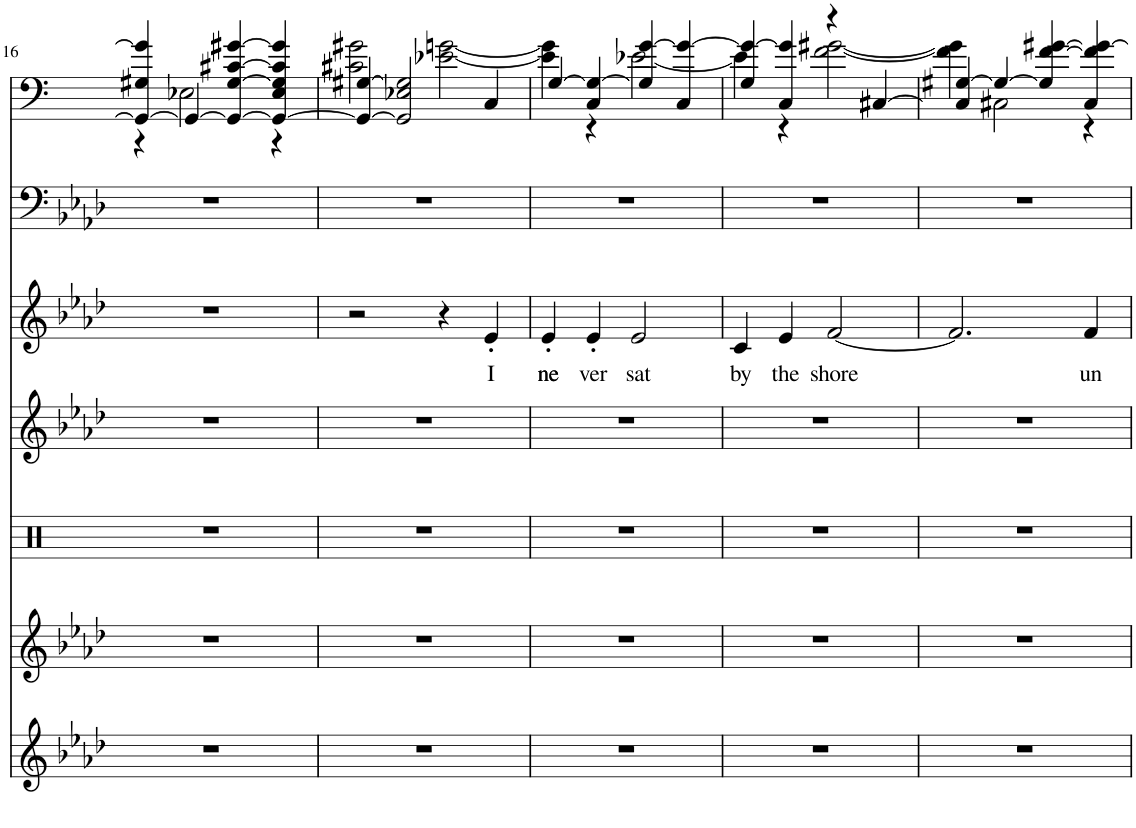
**kern	**kern	**kern	**kern	**kern	**text	**kern	**kern
*part7	*part6	*part5	*part4	*part3	*part3	*part2	*part1
*staff7	*staff6	*staff5	*staff4	*staff3	*staff3	*staff2	*staff1
*I"Taiko Drum	*I"Woodblock	*I"Percussion	*I"Overdrive Gtr	*I"Tenor Sax	*	*I"Fingered Bass	*I"Clean Guitar, untitled
*	*I'Wd Bl	*	*	*I'T Sax	*	*	*
!!LO:PB:g=z
*clefG2	*clefG2	*clefX	*clefG2	*clefG2	*	*clefF4	*clefF4
*	*	*	*	*Trd8c14	*	*	*
*k[b-e-a-d-]	*k[b-e-a-d-]	*k[]	*k[b-e-a-d-]	*k[b-e-a-d-]	*	*k[b-e-a-d-]	*k[b-e-a-d-]
*M4/4	*M4/4	*M4/4	*M4/4	*M4/4	*	*M4/4	*M4/4
=16	=16	=16	=16	=16	=16	=16	=16
*	*	*	*	*	*	*	*^
1r	1r	1r	1r	1r	.	1r	4GG#/_ 4G#X/ 4g#/]	4r
.	.	.	.	.	.	.	4GG#/_	2E-X\
.	.	.	.	.	.	.	4GG#/_ [4G#/ [4c#X/ [4g#X/	.
.	.	.	.	.	.	.	4GG#/_ 4E-/ 4G#/] 4c#/] 4g#/]	4r
=17	=17	=17	=17	=17	=17	=17	=17	=17
1r	1r	1r	1r	2r	.	1r	4GG#/_ [4G#X/	2c#X\ 2g#X\
.	.	.	.	.	.	.	2GG#/] 2E-X/ 2G#/]	.
.	.	.	.	4r	.	.	.	[2e-X\ [2gn\
!	!	!	!	!	!LO:LY:b	!	!	!
.	.	.	.	4e-'/	I	.	4C/	.
=18	=18	=18	=18	=18	=18	=18	=18	=18
!	!	!	!	!	!LO:LY:b	!	!	!
1r	1r	1r	1r	4e-'/	ne	1r	[4G/	4e-\] 4g\]
!	!	!	!	!	!LO:LY:b	!	!	!
.	.	.	.	4e-'/	ver	.	4C/ 4G/_	4r
!	!	!	!	!	!LO:LY:b	!	!	!
.	.	.	.	2e-/	sat	.	4G/] [4g/	[2e-X\
.	.	.	.	.	.	.	4C/ 4g/_	.
=19	=19	=19	=19	=19	=19	=19	=19	=19
!	!	!	!	!	!LO:LY:b	!	!	!
1r	1r	1r	1r	4c/	by	1r	4G/ 4g/_	4e-\]
!	!	!	!	!	!LO:LY:b	!	!	!
.	.	.	.	4e-/	the	.	4C/ 4g/]	4r
!	!	!	!	!	!LO:LY:b	!	!	!
.	.	.	.	[2f/	shore	.	4r	[2f\ [2g#X\
.	.	.	.	.	.	.	[4C#X/	.
=20	=20	=20	=20	=20	=20	=20	=20	=20
1r	1r	1r	1r	2.f/]	.	1r	4C#/] [4G#X/	4f\] 4g#\]
.	.	.	.	.	.	.	4G#/_	2C#X\
.	.	.	.	.	.	.	4G#/] [4f/ [4g#X/	.
!	!	!	!	!	!LO:LY:b	!	!	!
.	.	.	.	4f/	un	.	4C#/ 4f/] 4g#/_	4r
*	*	*	*	*	*	*	*v	*v
=	=	=	=	=	=	=	=
*-	*-	*-	*-	*-	*-	*-	*-
